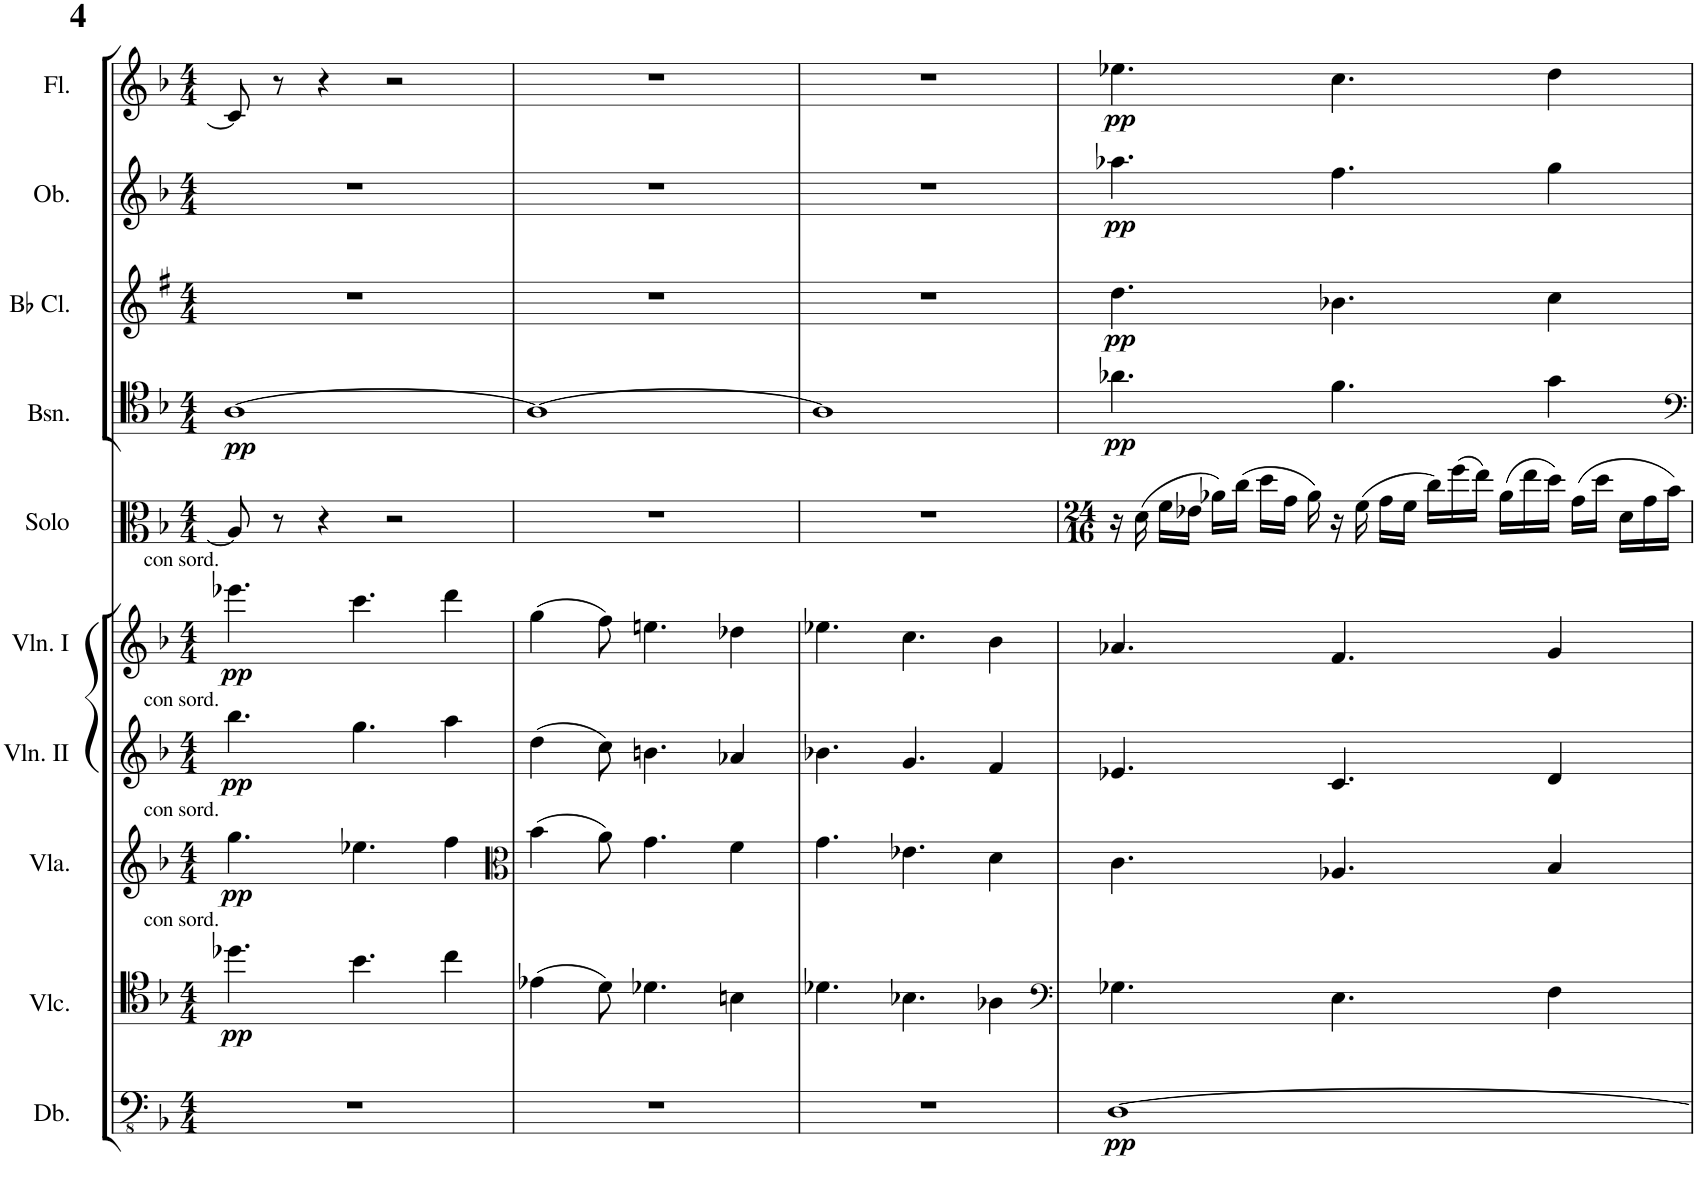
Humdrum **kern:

**kern	**dynam	**kern	**dynam	**kern	**dynam	**kern	**dynam	**kern	**dynam	**kern	**kern	**dynam	**kern	**dynam	**kern	**dynam	**kern	**dynam
*part10	*part10	*part9	*part9	*part8	*part8	*part7	*part7	*part6	*part6	*part5	*part4	*part4	*part3	*part3	*part2	*part2	*part1	*part1
*staff10	*staff10	*staff9	*staff9	*staff8	*staff8	*staff7	*staff7	*staff6	*staff6	*staff5	*staff4	*staff4	*staff3	*staff3	*staff2	*staff2	*staff1	*staff1
*I"Bass	*	*I"Cello	*	*I"Viola	*	*I"Violin II	*	*I"Violin I	*	*I"Solo Viola	*I"Bassoon	*	*I"Bb Clarinet	*	*I"Oboe	*	*I"Flute	*
*	*	*	*	*I'Vla.	*	*I'Vln. II	*	*I'Vln. I	*	*I'Solo	*I'Bsn.	*	*I'Bb Cl.	*	*I'Ob.	*	*I'Fl.	*
!!LO:PB:g=z
*clefFv4	*	*clefC4	*	*clefG2	*	*clefG2	*	*clefG2	*	*clefC3	*clefC4	*	*clefG2	*	*clefG2	*	*clefG2	*
*Trd7c12	*	*	*	*	*	*	*	*	*	*	*	*	*Trd1c2	*	*	*	*	*
*k[b-]	*	*k[b-]	*	*k[b-]	*	*k[b-]	*	*k[b-]	*	*k[b-]	*k[b-]	*	*k[f#]	*	*k[b-]	*	*k[b-]	*
*M4/4	*	*M4/4	*	*M4/4	*	*M4/4	*	*M4/4	*	*M4/4	*M4/4	*	*M4/4	*	*M4/4	*	*M4/4	*
!!LO:REH:place=s1:a:B:cj:enc=none:fs=16:t=4
=89	=89	=89	=89	=89	=89	=89	=89	=89	=89	=89	=89	=89	=89	=89	=89	=89	=89	=89
!	!	!	!	!	!	!	!	!LO:TX:a:t=con sord.	!	!	!	!	!	!	!	!	!	!
!	!	!	!	!	!	!LO:TX:a:t=con sord.	!	!	!	!	!	!	!	!	!	!	!	!
!	!	!	!	!LO:TX:a:t=con sord.	!	!	!	!	!	!	!	!	!	!	!	!	!	!
!	!	!LO:TX:a:t=con sord.	!	!	!	!	!	!	!	!	!	!	!	!	!	!	!	!
!	!	!	!LO:DY:b	!	!LO:DY:b	!	!LO:DY:b	!	!LO:DY:b	!	!	!LO:DY:b	!	!	!	!	!	!
1r	.	4.dd-X\	pp	4.gg\	pp	4.bb-\	pp	4.eee-X\	pp	8A/]	[1A	pp	1r	.	1r	.	8c#/]	.
.	.	.	.	.	.	.	.	.	.	8r	.	.	.	.	.	.	8r	.
.	.	.	.	.	.	.	.	.	.	4r	.	.	.	.	.	.	4r	.
.	.	4.b-\	.	4.ee-X\	.	4.gg\	.	4.ccc\	.	.	.	.	.	.	.	.	.	.
.	.	.	.	.	.	.	.	.	.	2r	.	.	.	.	.	.	2r	.
.	.	4cc\	.	4ff\	.	4aa\	.	4ddd\	.	.	.	.	.	.	.	.	.	.
=90	=90	=90	=90	=90	=90	=90	=90	=90	=90	=90	=90	=90	=90	=90	=90	=90	=90	=90
*	*	*	*	*clefC3	*	*	*	*	*	*	*	*	*	*	*	*	*	*
1r	.	(4e-X\	.	(4b-\	.	(4dd\	.	(4gg\	.	1r	1A_	.	1r	.	1r	.	1r	.
.	.	8d\)	.	8a\)	.	8cc\)	.	8ff\)	.	.	.	.	.	.	.	.	.	.
.	.	4.d-X\	.	4.g\	.	4.bn\	.	4.een\	.	.	.	.	.	.	.	.	.	.
.	.	4Bn\	.	4f\	.	4a-X/	.	4dd-X\	.	.	.	.	.	.	.	.	.	.
=91	=91	=91	=91	=91	=91	=91	=91	=91	=91	=91	=91	=91	=91	=91	=91	=91	=91	=91
1r	.	4.d-X\	.	4.g\	.	4.b-X\	.	4.ee-X\	.	1r	1A]	.	1r	.	1r	.	1r	.
.	.	4.B-X\	.	4.e-X\	.	4.g/	.	4.cc\	.	.	.	.	.	.	.	.	.	.
.	.	4A-X\	.	4d\	.	4f/	.	4b-\	.	.	.	.	.	.	.	.	.	.
=92	=92	=92	=92	=92	=92	=92	=92	=92	=92	=92	=92	=92	=92	=92	=92	=92	=92	=92
*	*	*clefF4	*	*	*	*	*	*	*	*	*	*	*	*	*	*	*	*
*	*	*	*	*	*	*	*	*	*	*M24/16	*	*	*	*	*	*	*	*
!	!LO:DY:b	!	!	!	!	!	!	!	!	!	!	!LO:DY:b	!	!LO:DY:b	!	!LO:DY:b	!	!LO:DY:b
[1DD	pp	4.G-X\	.	4.c\	.	4.e-X/	.	4.a-X/	.	24r	4.a-X\	pp	4.dd\	pp	4.aa-X\	pp	4.ee-X\	pp
.	.	.	.	.	.	.	.	.	.	(24d\	.	.	.	.	.	.	.	.
.	.	.	.	.	.	.	.	.	.	24f\LL	.	.	.	.	.	.	.	.
.	.	.	.	.	.	.	.	.	.	24e-X\JJ	.	.	.	.	.	.	.	.
.	.	.	.	.	.	.	.	.	.	24a-X\LL)	.	.	.	.	.	.	.	.
.	.	.	.	.	.	.	.	.	.	(24cc\JJ	.	.	.	.	.	.	.	.
.	.	.	.	.	.	.	.	.	.	24dd\LL	.	.	.	.	.	.	.	.
.	.	.	.	.	.	.	.	.	.	24g\JJ	.	.	.	.	.	.	.	.
.	.	.	.	.	.	.	.	.	.	24a-\)	.	.	.	.	.	.	.	.
.	.	4.E\	.	4.A-X/	.	4.c/	.	4.f/	.	24r	4.f\	.	4.b-X\	.	4.ff\	.	4.cc\	.
.	.	.	.	.	.	.	.	.	.	(24f\	.	.	.	.	.	.	.	.
.	.	.	.	.	.	.	.	.	.	24g\LL	.	.	.	.	.	.	.	.
.	.	.	.	.	.	.	.	.	.	24f\JJ	.	.	.	.	.	.	.	.
.	.	.	.	.	.	.	.	.	.	24cc\LL)	.	.	.	.	.	.	.	.
.	.	.	.	.	.	.	.	.	.	(24ff\	.	.	.	.	.	.	.	.
.	.	.	.	.	.	.	.	.	.	24ee\JJ)	.	.	.	.	.	.	.	.
.	.	.	.	.	.	.	.	.	.	(24a-\LL	.	.	.	.	.	.	.	.
.	.	.	.	.	.	.	.	.	.	24ee\	.	.	.	.	.	.	.	.
.	.	4F\	.	4B-/	.	4d/	.	4g/	.	24dd\JJ)	4g\	.	4cc\	.	4gg\	.	4dd\	.
.	.	.	.	.	.	.	.	.	.	(24g\LL	.	.	.	.	.	.	.	.
.	.	.	.	.	.	.	.	.	.	24dd\JJ	.	.	.	.	.	.	.	.
*	*	*	*	*	*	*	*	*	*	*Xbrackettup	*	*	*	*	*	*	*	*
.	.	.	.	.	.	.	.	.	.	24d\LL	.	.	.	.	.	.	.	.
.	.	.	.	.	.	.	.	.	.	24g\	.	.	.	.	.	.	.	.
.	.	.	.	.	.	.	.	.	.	24b-\JJ)	.	.	.	.	.	.	.	.
=	=	=	=	=	=	=	=	=	=	=	=	=	=	=	=	=	=	=
*-	*-	*-	*-	*-	*-	*-	*-	*-	*-	*-	*-	*-	*-	*-	*-	*-	*-	*-
